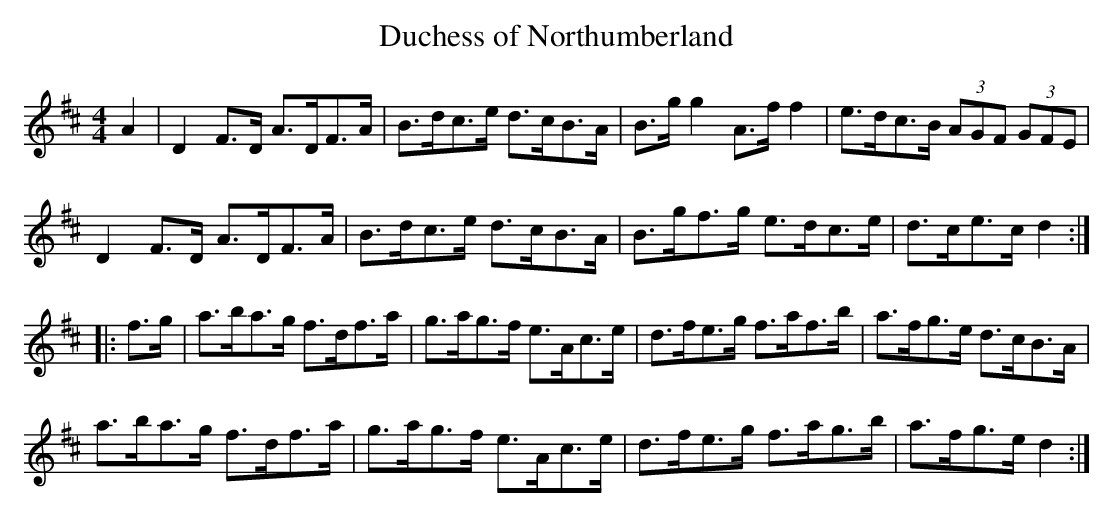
X:1
T:Duchess of Northumberland
M:4/4
L:1/8
K:D
A2|D2F>D A>DF>A|B>dc>e d>cB>A|B>g g2 A>f f2|e>dc>B (3AGF (3GFE|
D2F>D A>DF>A|B>dc>e d>cB>A|B>gf>g e>dc>e|d>ce>c d2:|
|:f>g|a>ba>g f>df>a|g>ag>f e>Ac>e|d>fe>g f>af>b|a>fg>e d>cB>A|
a>ba>g f>df>a|g>ag>f e>Ac>e|d>fe>g f>ag>b|a>fg>e d2:|
